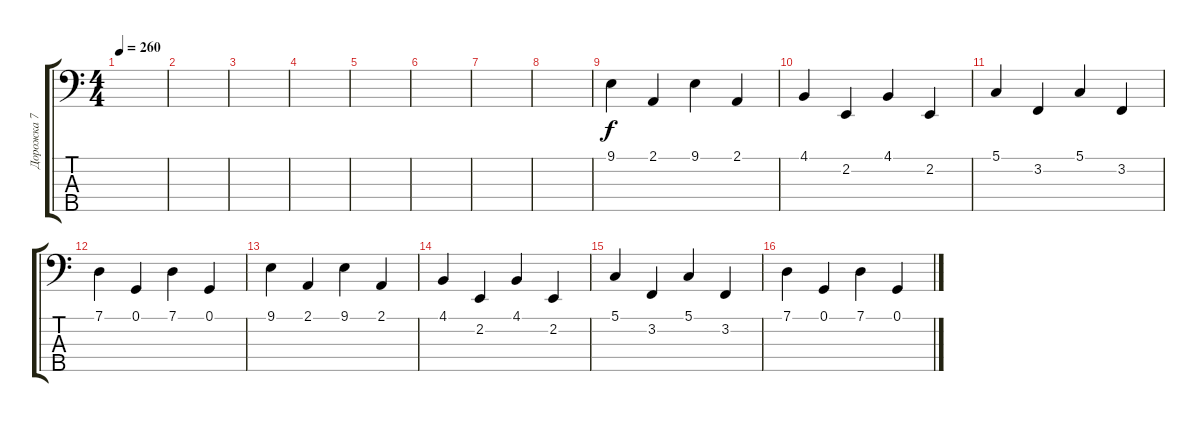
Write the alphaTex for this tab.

\track ("Дорожка 7" "Дорожка 7") {instrument synthdrum}
\staff {score tabs}
\tuning (G2 D2 A1 E1 B0) {hide}
\ts (4 4)
\tempo 260
\clef f4
\ks c
|
|
|
|
|
|
|
|
9.1.4 2.1.4 9.1.4 2.1.4 |
4.1.4 2.2.4 4.1.4 2.2.4 |
5.1.4 3.2.4 5.1.4 3.2.4 |
7.1.4 0.1.4 7.1.4 0.1.4 |
9.1.4 2.1.4 9.1.4 2.1.4 |
4.1.4 2.2.4 4.1.4 2.2.4 |
5.1.4 3.2.4 5.1.4 3.2.4 |
7.1.4 0.1.4 7.1.4 0.1.4
